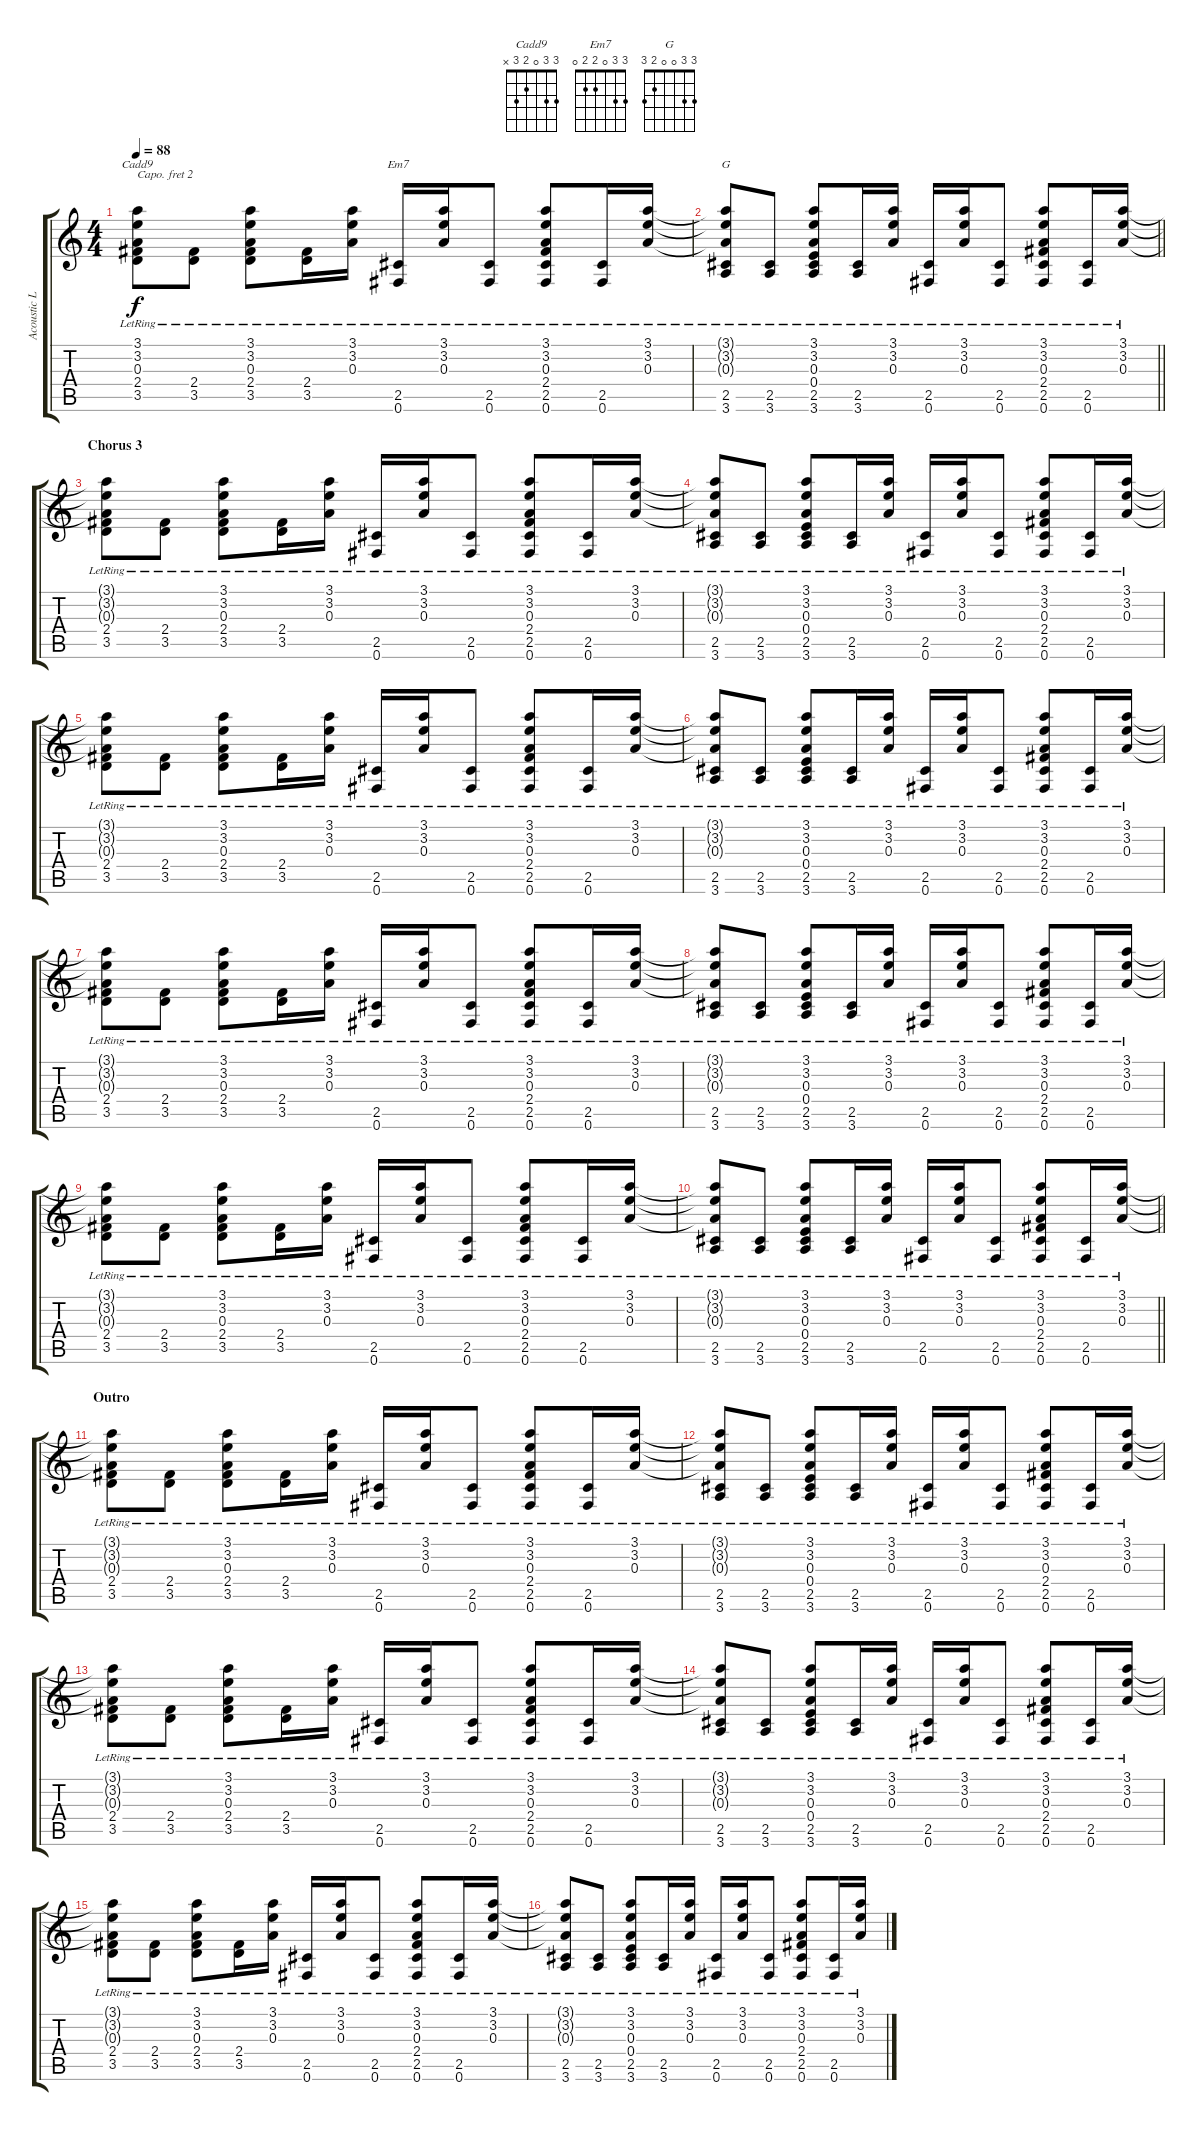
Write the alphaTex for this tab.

\track ("Acoustic Lead Guitar" "Acoustic L") {instrument acousticguitarsteel}
\staff {score tabs}
\capo 2
\tuning (E4 B3 G3 D3 A2 E2) {hide}
\chord ("Cadd9" 3 3 0 2 3 x)
\chord ("Em7" 3 3 0 2 2 0)
\chord ("G" 3 3 0 0 2 3)
\ts (4 4)
\tempo 88
\clef g2
\ks c
(3.1{t} 3.2{t} 0.3{t} 2.4{lr} 3.5{lr}).8{ch "Cadd9" dy f} (2.4{lr} 3.5{lr}).8 (3.1{lr} 3.2{lr} 0.3{lr} 2.4{lr} 3.5{lr}).8 (2.4{lr} 3.5{lr}).16 (3.1{lr} 3.2{lr} 0.3{lr}).16 (2.5{lr} 0.6{lr}).16{ch "Em7"} (3.1{lr} 3.2{lr} 0.3{lr}).16 (2.5{lr} 0.6{lr}).8 (3.1{lr} 3.2{lr} 0.3{lr} 2.4{lr} 2.5{lr} 0.6{lr}).8 (2.5{lr} 0.6{lr}).16 (3.1{lr} 3.2{lr} 0.3{lr}).16 |
\barLineRight lightlight
(3.1{t} 3.2{t} 0.3{t} 2.5{lr} 3.6{lr}).8{ch "G"} (2.5{lr} 3.6{lr}).8 (3.1{lr} 3.2{lr} 0.3{lr} 0.4{lr} 2.5{lr} 3.6{lr}).8 (2.5{lr} 3.6{lr}).16 (3.1{lr} 3.2{lr} 0.3{lr}).16 (2.5{lr} 0.6{lr}).16 (3.1{lr} 3.2{lr} 0.3{lr}).16 (2.5{lr} 0.6{lr}).8 (3.1{lr} 3.2{lr} 0.3{lr} 2.4{lr} 2.5{lr} 0.6{lr}).8 (2.5{lr} 0.6{lr}).16 (3.1{lr} 3.2{lr} 0.3{lr}).16 |
\section ("" "Chorus 3")
(3.1{t} 3.2{t} 0.3{t} 2.4{lr} 3.5{lr}).8 (2.4{lr} 3.5{lr}).8 (3.1{lr} 3.2{lr} 0.3{lr} 2.4{lr} 3.5{lr}).8 (2.4{lr} 3.5{lr}).16 (3.1{lr} 3.2{lr} 0.3{lr}).16 (2.5{lr} 0.6{lr}).16 (3.1{lr} 3.2{lr} 0.3{lr}).16 (2.5{lr} 0.6{lr}).8 (3.1{lr} 3.2{lr} 0.3{lr} 2.4{lr} 2.5{lr} 0.6{lr}).8 (2.5{lr} 0.6{lr}).16 (3.1{lr} 3.2{lr} 0.3{lr}).16 |
(3.1{t} 3.2{t} 0.3{t} 2.5{lr} 3.6{lr}).8 (2.5{lr} 3.6{lr}).8 (3.1{lr} 3.2{lr} 0.3{lr} 0.4{lr} 2.5{lr} 3.6{lr}).8 (2.5{lr} 3.6{lr}).16 (3.1{lr} 3.2{lr} 0.3{lr}).16 (2.5{lr} 0.6{lr}).16 (3.1{lr} 3.2{lr} 0.3{lr}).16 (2.5{lr} 0.6{lr}).8 (3.1{lr} 3.2{lr} 0.3{lr} 2.4{lr} 2.5{lr} 0.6{lr}).8 (2.5{lr} 0.6{lr}).16 (3.1{lr} 3.2{lr} 0.3{lr}).16 |
(3.1{t} 3.2{t} 0.3{t} 2.4{lr} 3.5{lr}).8 (2.4{lr} 3.5{lr}).8 (3.1{lr} 3.2{lr} 0.3{lr} 2.4{lr} 3.5{lr}).8 (2.4{lr} 3.5{lr}).16 (3.1{lr} 3.2{lr} 0.3{lr}).16 (2.5{lr} 0.6{lr}).16 (3.1{lr} 3.2{lr} 0.3{lr}).16 (2.5{lr} 0.6{lr}).8 (3.1{lr} 3.2{lr} 0.3{lr} 2.4{lr} 2.5{lr} 0.6{lr}).8 (2.5{lr} 0.6{lr}).16 (3.1{lr} 3.2{lr} 0.3{lr}).16 |
(3.1{t} 3.2{t} 0.3{t} 2.5{lr} 3.6{lr}).8 (2.5{lr} 3.6{lr}).8 (3.1{lr} 3.2{lr} 0.3{lr} 0.4{lr} 2.5{lr} 3.6{lr}).8 (2.5{lr} 3.6{lr}).16 (3.1{lr} 3.2{lr} 0.3{lr}).16 (2.5{lr} 0.6{lr}).16 (3.1{lr} 3.2{lr} 0.3{lr}).16 (2.5{lr} 0.6{lr}).8 (3.1{lr} 3.2{lr} 0.3{lr} 2.4{lr} 2.5{lr} 0.6{lr}).8 (2.5{lr} 0.6{lr}).16 (3.1{lr} 3.2{lr} 0.3{lr}).16 |
(3.1{t} 3.2{t} 0.3{t} 2.4{lr} 3.5{lr}).8 (2.4{lr} 3.5{lr}).8 (3.1{lr} 3.2{lr} 0.3{lr} 2.4{lr} 3.5{lr}).8 (2.4{lr} 3.5{lr}).16 (3.1{lr} 3.2{lr} 0.3{lr}).16 (2.5{lr} 0.6{lr}).16 (3.1{lr} 3.2{lr} 0.3{lr}).16 (2.5{lr} 0.6{lr}).8 (3.1{lr} 3.2{lr} 0.3{lr} 2.4{lr} 2.5{lr} 0.6{lr}).8 (2.5{lr} 0.6{lr}).16 (3.1{lr} 3.2{lr} 0.3{lr}).16 |
(3.1{t} 3.2{t} 0.3{t} 2.5{lr} 3.6{lr}).8 (2.5{lr} 3.6{lr}).8 (3.1{lr} 3.2{lr} 0.3{lr} 0.4{lr} 2.5{lr} 3.6{lr}).8 (2.5{lr} 3.6{lr}).16 (3.1{lr} 3.2{lr} 0.3{lr}).16 (2.5{lr} 0.6{lr}).16 (3.1{lr} 3.2{lr} 0.3{lr}).16 (2.5{lr} 0.6{lr}).8 (3.1{lr} 3.2{lr} 0.3{lr} 2.4{lr} 2.5{lr} 0.6{lr}).8 (2.5{lr} 0.6{lr}).16 (3.1{lr} 3.2{lr} 0.3{lr}).16 |
(3.1{t} 3.2{t} 0.3{t} 2.4{lr} 3.5{lr}).8 (2.4{lr} 3.5{lr}).8 (3.1{lr} 3.2{lr} 0.3{lr} 2.4{lr} 3.5{lr}).8 (2.4{lr} 3.5{lr}).16 (3.1{lr} 3.2{lr} 0.3{lr}).16 (2.5{lr} 0.6{lr}).16 (3.1{lr} 3.2{lr} 0.3{lr}).16 (2.5{lr} 0.6{lr}).8 (3.1{lr} 3.2{lr} 0.3{lr} 2.4{lr} 2.5{lr} 0.6{lr}).8 (2.5{lr} 0.6{lr}).16 (3.1{lr} 3.2{lr} 0.3{lr}).16 |
\barLineRight lightlight
(3.1{t} 3.2{t} 0.3{t} 2.5{lr} 3.6{lr}).8 (2.5{lr} 3.6{lr}).8 (3.1{lr} 3.2{lr} 0.3{lr} 0.4{lr} 2.5{lr} 3.6{lr}).8 (2.5{lr} 3.6{lr}).16 (3.1{lr} 3.2{lr} 0.3{lr}).16 (2.5{lr} 0.6{lr}).16 (3.1{lr} 3.2{lr} 0.3{lr}).16 (2.5{lr} 0.6{lr}).8 (3.1{lr} 3.2{lr} 0.3{lr} 2.4{lr} 2.5{lr} 0.6{lr}).8 (2.5{lr} 0.6{lr}).16 (3.1{lr} 3.2{lr} 0.3{lr}).16 |
\section ("" "Outro")
(3.1{t} 3.2{t} 0.3{t} 2.4{lr} 3.5{lr}).8 (2.4{lr} 3.5{lr}).8 (3.1{lr} 3.2{lr} 0.3{lr} 2.4{lr} 3.5{lr}).8 (2.4{lr} 3.5{lr}).16 (3.1{lr} 3.2{lr} 0.3{lr}).16 (2.5{lr} 0.6{lr}).16 (3.1{lr} 3.2{lr} 0.3{lr}).16 (2.5{lr} 0.6{lr}).8 (3.1{lr} 3.2{lr} 0.3{lr} 2.4{lr} 2.5{lr} 0.6{lr}).8 (2.5{lr} 0.6{lr}).16 (3.1{lr} 3.2{lr} 0.3{lr}).16 |
(3.1{t} 3.2{t} 0.3{t} 2.5{lr} 3.6{lr}).8 (2.5{lr} 3.6{lr}).8 (3.1{lr} 3.2{lr} 0.3{lr} 0.4{lr} 2.5{lr} 3.6{lr}).8 (2.5{lr} 3.6{lr}).16 (3.1{lr} 3.2{lr} 0.3{lr}).16 (2.5{lr} 0.6{lr}).16 (3.1{lr} 3.2{lr} 0.3{lr}).16 (2.5{lr} 0.6{lr}).8 (3.1{lr} 3.2{lr} 0.3{lr} 2.4{lr} 2.5{lr} 0.6{lr}).8 (2.5{lr} 0.6{lr}).16 (3.1{lr} 3.2{lr} 0.3{lr}).16 |
(3.1{t} 3.2{t} 0.3{t} 2.4{lr} 3.5{lr}).8 (2.4{lr} 3.5{lr}).8 (3.1{lr} 3.2{lr} 0.3{lr} 2.4{lr} 3.5{lr}).8 (2.4{lr} 3.5{lr}).16 (3.1{lr} 3.2{lr} 0.3{lr}).16 (2.5{lr} 0.6{lr}).16 (3.1{lr} 3.2{lr} 0.3{lr}).16 (2.5{lr} 0.6{lr}).8 (3.1{lr} 3.2{lr} 0.3{lr} 2.4{lr} 2.5{lr} 0.6{lr}).8 (2.5{lr} 0.6{lr}).16 (3.1{lr} 3.2{lr} 0.3{lr}).16 |
(3.1{t} 3.2{t} 0.3{t} 2.5{lr} 3.6{lr}).8 (2.5{lr} 3.6{lr}).8 (3.1{lr} 3.2{lr} 0.3{lr} 0.4{lr} 2.5{lr} 3.6{lr}).8 (2.5{lr} 3.6{lr}).16 (3.1{lr} 3.2{lr} 0.3{lr}).16 (2.5{lr} 0.6{lr}).16 (3.1{lr} 3.2{lr} 0.3{lr}).16 (2.5{lr} 0.6{lr}).8 (3.1{lr} 3.2{lr} 0.3{lr} 2.4{lr} 2.5{lr} 0.6{lr}).8 (2.5{lr} 0.6{lr}).16 (3.1{lr} 3.2{lr} 0.3{lr}).16 |
(3.1{t} 3.2{t} 0.3{t} 2.4{lr} 3.5{lr}).8 (2.4{lr} 3.5{lr}).8 (3.1{lr} 3.2{lr} 0.3{lr} 2.4{lr} 3.5{lr}).8 (2.4{lr} 3.5{lr}).16 (3.1{lr} 3.2{lr} 0.3{lr}).16 (2.5{lr} 0.6{lr}).16 (3.1{lr} 3.2{lr} 0.3{lr}).16 (2.5{lr} 0.6{lr}).8 (3.1{lr} 3.2{lr} 0.3{lr} 2.4{lr} 2.5{lr} 0.6{lr}).8 (2.5{lr} 0.6{lr}).16 (3.1{lr} 3.2{lr} 0.3{lr}).16 |
(3.1{t} 3.2{t} 0.3{t} 2.5{lr} 3.6{lr}).8 (2.5{lr} 3.6{lr}).8 (3.1{lr} 3.2{lr} 0.3{lr} 0.4{lr} 2.5{lr} 3.6{lr}).8 (2.5{lr} 3.6{lr}).16 (3.1{lr} 3.2{lr} 0.3{lr}).16 (2.5{lr} 0.6{lr}).16 (3.1{lr} 3.2{lr} 0.3{lr}).16 (2.5{lr} 0.6{lr}).8 (3.1{lr} 3.2{lr} 0.3{lr} 2.4{lr} 2.5{lr} 0.6{lr}).8 (2.5{lr} 0.6{lr}).16 (3.1{lr} 3.2{lr} 0.3{lr}).16
